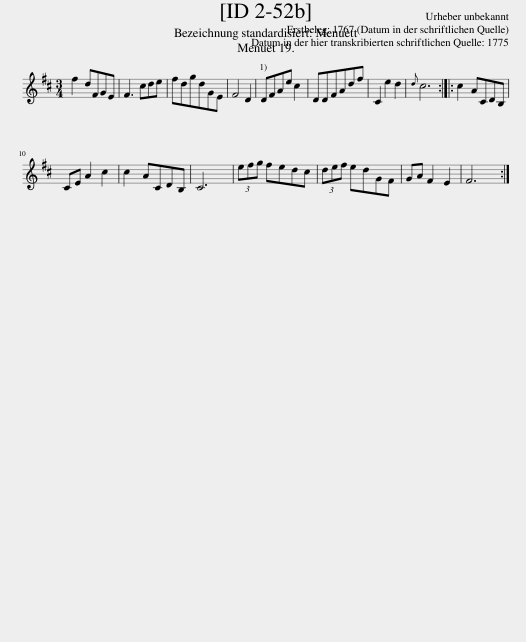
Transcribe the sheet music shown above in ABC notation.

X:1
L:1/8
M:3/4
I:linebreak $
K:D
V:1 treble
V:1
 f2 dFGE | F3 cde | fdgdGE | F4 D2 | DFAe c2 | %5
 DDFAdf | C2 e2 d2 |{d} c6 :: c2 ACDB, |$ CE A2 c2 | %10
 c2 ACDB, | C6 | (3efg fedc | (3def edGF | GA F2 E2 | %15
 F6 :| %16
